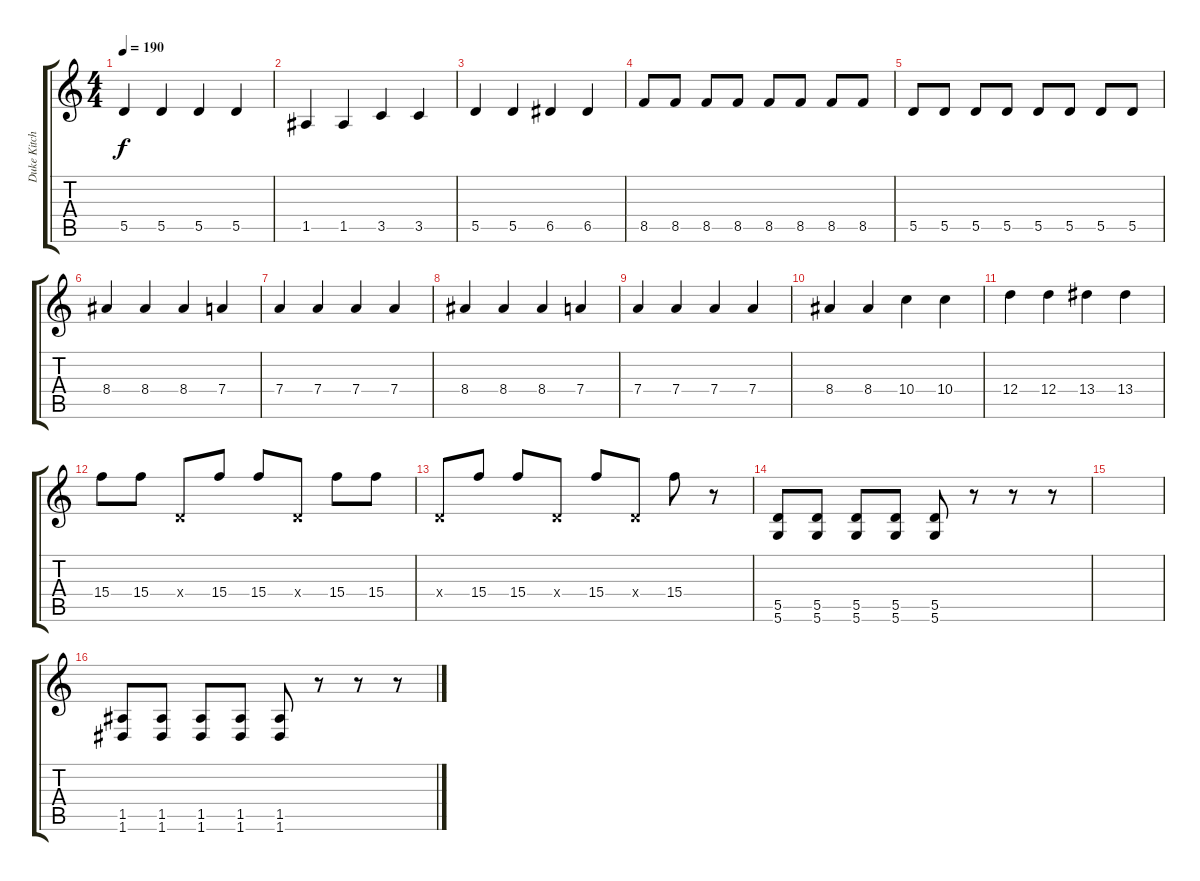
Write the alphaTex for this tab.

\track ("Duke Kitchens" "Duke Kitch") {instrument distortionguitar}
\staff {score tabs}
\tuning (E4 B3 G3 D3 A2 D2) {hide}
\ts (4 4)
\tempo 190
\clef g2
\ks c
5.5.4{dy f} 5.5.4 5.5.4 5.5.4 |
1.5.4 1.5.4 3.5.4 3.5.4 |
5.5.4 5.5.4 6.5.4 6.5.4 |
8.5.8 8.5.8 8.5.8 8.5.8 8.5.8 8.5.8 8.5.8 8.5.8 |
5.5.8 5.5.8 5.5.8 5.5.8 5.5.8 5.5.8 5.5.8 5.5.8 |
8.4.4 8.4.4 8.4.4 7.4.4 |
7.4.4 7.4.4 7.4.4 7.4.4 |
8.4.4 8.4.4 8.4.4 7.4.4 |
7.4.4 7.4.4 7.4.4 7.4.4 |
8.4.4 8.4.4 10.4.4 10.4.4 |
12.4.4 12.4.4 13.4.4 13.4.4 |
15.4.8 15.4.8 0.4{x}.8 15.4.8 15.4.8 0.4{x}.8 15.4.8 15.4.8 |
0.4{x}.8 15.4.8 15.4.8 0.4{x}.8 15.4.8 0.4{x}.8 15.4.8 r.8 |
(5.5 5.6).8 (5.5 5.6).8 (5.5 5.6).8 (5.5 5.6).8 (5.5 5.6).8 r.8 r.8 r.8 |
|
(1.5 1.6).8 (1.5 1.6).8 (1.5 1.6).8 (1.5 1.6).8 (1.5 1.6).8 r.8 r.8 r.8
